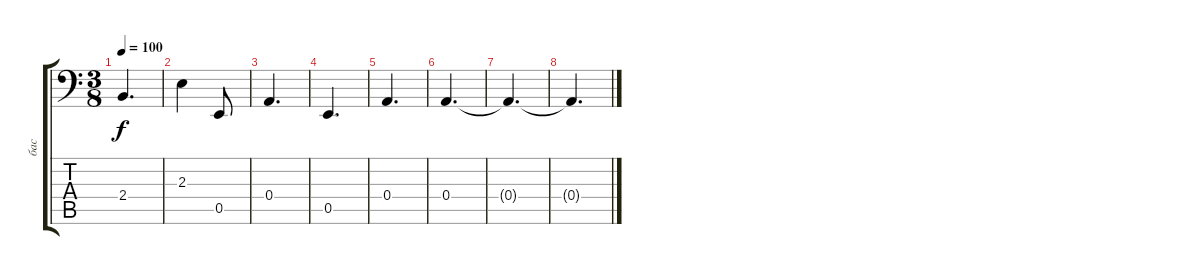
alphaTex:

\track ("бас" "бас") {instrument electricbassfinger}
\staff {score tabs}
\tuning (C3 G2 D2 A1 E1 B0) {hide}
\ts (3 8)
\tempo 100
\clef f4
\ks aminor
2.4.4{d dy f} |
2.3.4 0.5.8 |
0.4.4{d} |
0.5.4{d} |
0.4.4{d} |
0.4.4{d} |
0.4{t}.4{d} |
0.4{t}.4{d}
